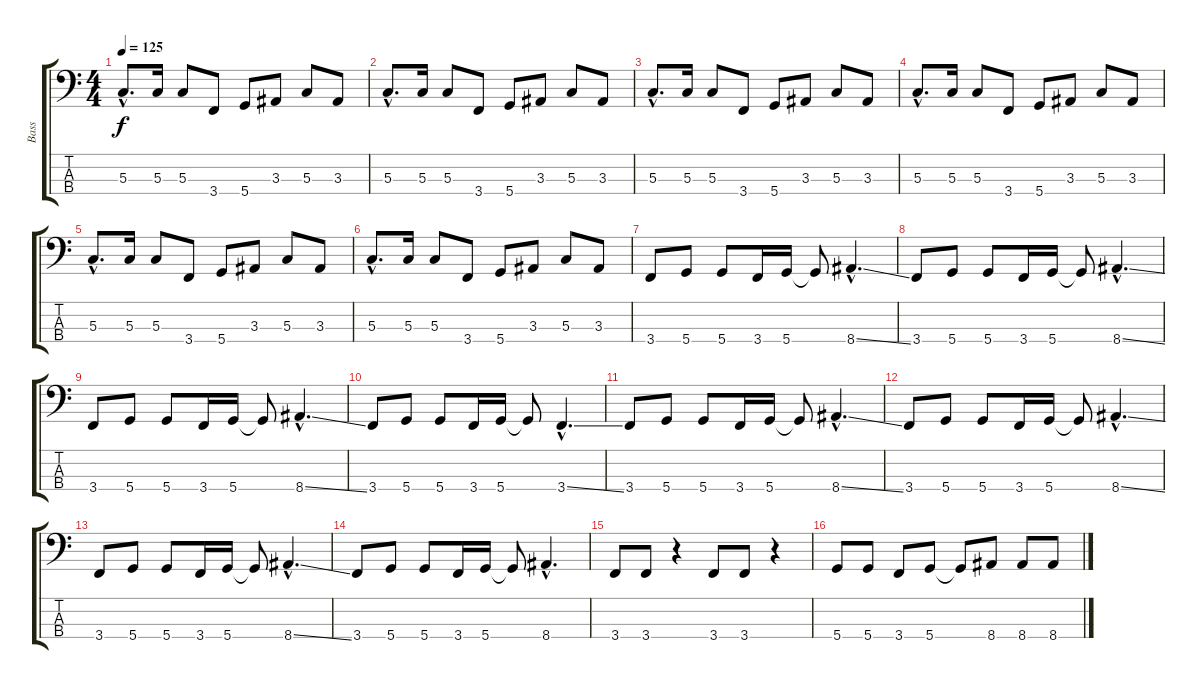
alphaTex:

\track ("Bass" "Bass") {instrument electricbassfinger}
\staff {score tabs}
\tuning (F2 C2 G1 D1) {hide}
\ts (4 4)
\tempo 125
\clef f4
\ks c
5.3{hac}.8{d dy f} 5.3.16 5.3.8 3.4.8 5.4.8 3.3.8 5.3.8 3.3.8 |
5.3{hac}.8{d} 5.3.16 5.3.8 3.4.8 5.4.8 3.3.8 5.3.8 3.3.8 |
5.3{hac}.8{d} 5.3.16 5.3.8 3.4.8 5.4.8 3.3.8 5.3.8 3.3.8 |
5.3{hac}.8{d} 5.3.16 5.3.8 3.4.8 5.4.8 3.3.8 5.3.8 3.3.8 |
5.3{hac}.8{d} 5.3.16 5.3.8 3.4.8 5.4.8 3.3.8 5.3.8 3.3.8 |
5.3{hac}.8{d} 5.3.16 5.3.8 3.4.8 5.4.8 3.3.8 5.3.8 3.3.8 |
3.4.8 5.4.8 5.4.8 3.4.16 5.4.16 5.4{t}.8 8.4{ss hac}.4{d} |
3.4.8 5.4.8 5.4.8 3.4.16 5.4.16 5.4{t}.8 8.4{ss hac}.4{d} |
3.4.8 5.4.8 5.4.8 3.4.16 5.4.16 5.4{t}.8 8.4{ss hac}.4{d} |
3.4.8 5.4.8 5.4.8 3.4.16 5.4.16 5.4{t}.8 3.4{ss hac}.4{d} |
3.4.8 5.4.8 5.4.8 3.4.16 5.4.16 5.4{t}.8 8.4{ss hac}.4{d} |
3.4.8 5.4.8 5.4.8 3.4.16 5.4.16 5.4{t}.8 8.4{ss hac}.4{d} |
3.4.8 5.4.8 5.4.8 3.4.16 5.4.16 5.4{t}.8 8.4{ss hac}.4{d} |
3.4.8 5.4.8 5.4.8 3.4.16 5.4.16 5.4{t}.8 8.4{hac}.4{d} |
3.4.8 3.4.8 r.4 3.4.8 3.4.8 r.4 |
5.4.8 5.4.8 3.4.8 5.4.8 5.4{t}.8 8.4.8 8.4.8 8.4.8
